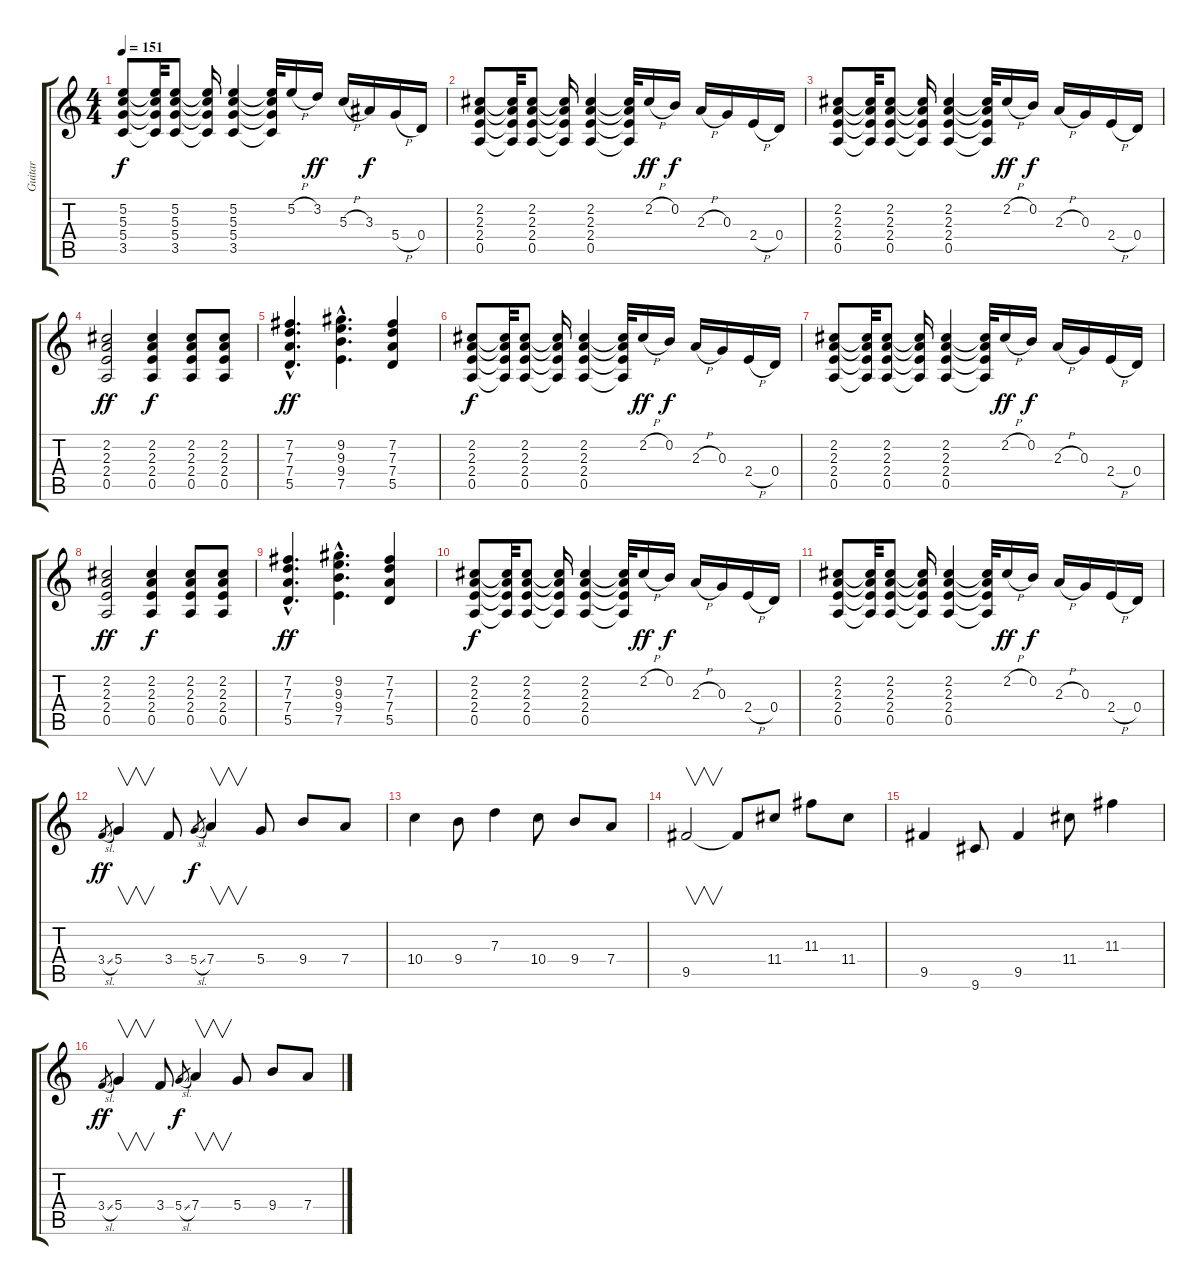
\track ("Guitar" "Guitar") {instrument electricguitarclean}
\staff {score tabs}
\tuning (E4 B3 G3 D3 A2 E2) {hide}
\ts (4 4)
\tempo 151
\clef g2
\ks c
(5.2 5.3 5.4 3.5).8{dy f} (5.2{t} 5.3{t} 5.4{t} 3.5{t}).32 (5.2 5.3 5.4 3.5).8 (5.2{t} 5.3{t} 5.4{t} 3.5{t}).16 (5.2 5.3 5.4 3.5).4 (5.2{t} 5.3{t} 5.4{t} 3.5{t}).32 5.2{h}.16 3.2.16{dy ff} 5.3{h}.16 3.3.16{dy f} 5.4{h}.16 0.4.16 |
(2.2 2.3 2.4 0.5).8 (2.2{t} 2.3{t} 2.4{t} 0.5{t}).32 (2.2 2.3 2.4 0.5).8 (2.2{t} 2.3{t} 2.4{t} 0.5{t}).16 (2.2 2.3 2.4 0.5).4 (2.2{t} 2.3{t} 2.4{t} 0.5{t}).32 2.2{h}.16{dy ff} 0.2.16{dy f} 2.3{h}.16 0.3.16 2.4{h}.16 0.4.16 |
(2.2 2.3 2.4 0.5).8 (2.2{t} 2.3{t} 2.4{t} 0.5{t}).32 (2.2 2.3 2.4 0.5).8 (2.2{t} 2.3{t} 2.4{t} 0.5{t}).16 (2.2 2.3 2.4 0.5).4 (2.2{t} 2.3{t} 2.4{t} 0.5{t}).32 2.2{h}.16{dy ff} 0.2.16{dy f} 2.3{h}.16 0.3.16 2.4{h}.16 0.4.16 |
(2.2 2.3 2.4 0.5).2{dy ff} (2.2 2.3 2.4 0.5).4{dy f} (2.2 2.3 2.4 0.5).8 (2.2 2.3 2.4 0.5).8 |
(7.2{hac} 7.3{hac} 7.4{hac} 5.5{hac}).4{d dy ff} (9.2{hac} 9.3{hac} 9.4{hac} 7.5{hac}).4{d} (7.2 7.3 7.4 5.5).4 |
(2.2 2.3 2.4 0.5).8{dy f} (2.2{t} 2.3{t} 2.4{t} 0.5{t}).32 (2.2 2.3 2.4 0.5).8 (2.2{t} 2.3{t} 2.4{t} 0.5{t}).16 (2.2 2.3 2.4 0.5).4 (2.2{t} 2.3{t} 2.4{t} 0.5{t}).32 2.2{h}.16{dy ff} 0.2.16{dy f} 2.3{h}.16 0.3.16 2.4{h}.16 0.4.16 |
(2.2 2.3 2.4 0.5).8 (2.2{t} 2.3{t} 2.4{t} 0.5{t}).32 (2.2 2.3 2.4 0.5).8 (2.2{t} 2.3{t} 2.4{t} 0.5{t}).16 (2.2 2.3 2.4 0.5).4 (2.2{t} 2.3{t} 2.4{t} 0.5{t}).32 2.2{h}.16{dy ff} 0.2.16{dy f} 2.3{h}.16 0.3.16 2.4{h}.16 0.4.16 |
(2.2 2.3 2.4 0.5).2{dy ff} (2.2 2.3 2.4 0.5).4{dy f} (2.2 2.3 2.4 0.5).8 (2.2 2.3 2.4 0.5).8 |
(7.2{hac} 7.3{hac} 7.4{hac} 5.5{hac}).4{d dy ff} (9.2{hac} 9.3{hac} 9.4{hac} 7.5{hac}).4{d} (7.2 7.3 7.4 5.5).4 |
(2.2 2.3 2.4 0.5).8{dy f} (2.2{t} 2.3{t} 2.4{t} 0.5{t}).32 (2.2 2.3 2.4 0.5).8 (2.2{t} 2.3{t} 2.4{t} 0.5{t}).16 (2.2 2.3 2.4 0.5).4 (2.2{t} 2.3{t} 2.4{t} 0.5{t}).32 2.2{h}.16{dy ff} 0.2.16{dy f} 2.3{h}.16 0.3.16 2.4{h}.16 0.4.16 |
(2.2 2.3 2.4 0.5).8 (2.2{t} 2.3{t} 2.4{t} 0.5{t}).32 (2.2 2.3 2.4 0.5).8 (2.2{t} 2.3{t} 2.4{t} 0.5{t}).16 (2.2 2.3 2.4 0.5).4 (2.2{t} 2.3{t} 2.4{t} 0.5{t}).32 2.2{h}.16{dy ff} 0.2.16{dy f} 2.3{h}.16 0.3.16 2.4{h}.16 0.4.16 |
3.4{sl}.8{gr dy ff} 5.4.4{v} 3.4.8 5.4{sl}.8{gr dy f} 7.4.4{v} 5.4.8 9.4.8 7.4.8 |
10.4.4 9.4.8 7.3.4 10.4.8 9.4.8 7.4.8 |
9.5.2{v} 9.5{t}.8 11.4.8 11.3.8 11.4.8 |
9.5.4 9.6.8 9.5.4 11.4.8 11.3.4 |
3.4{sl}.8{gr dy ff} 5.4.4{v} 3.4.8 5.4{sl}.8{gr dy f} 7.4.4{v} 5.4.8 9.4.8 7.4.8
